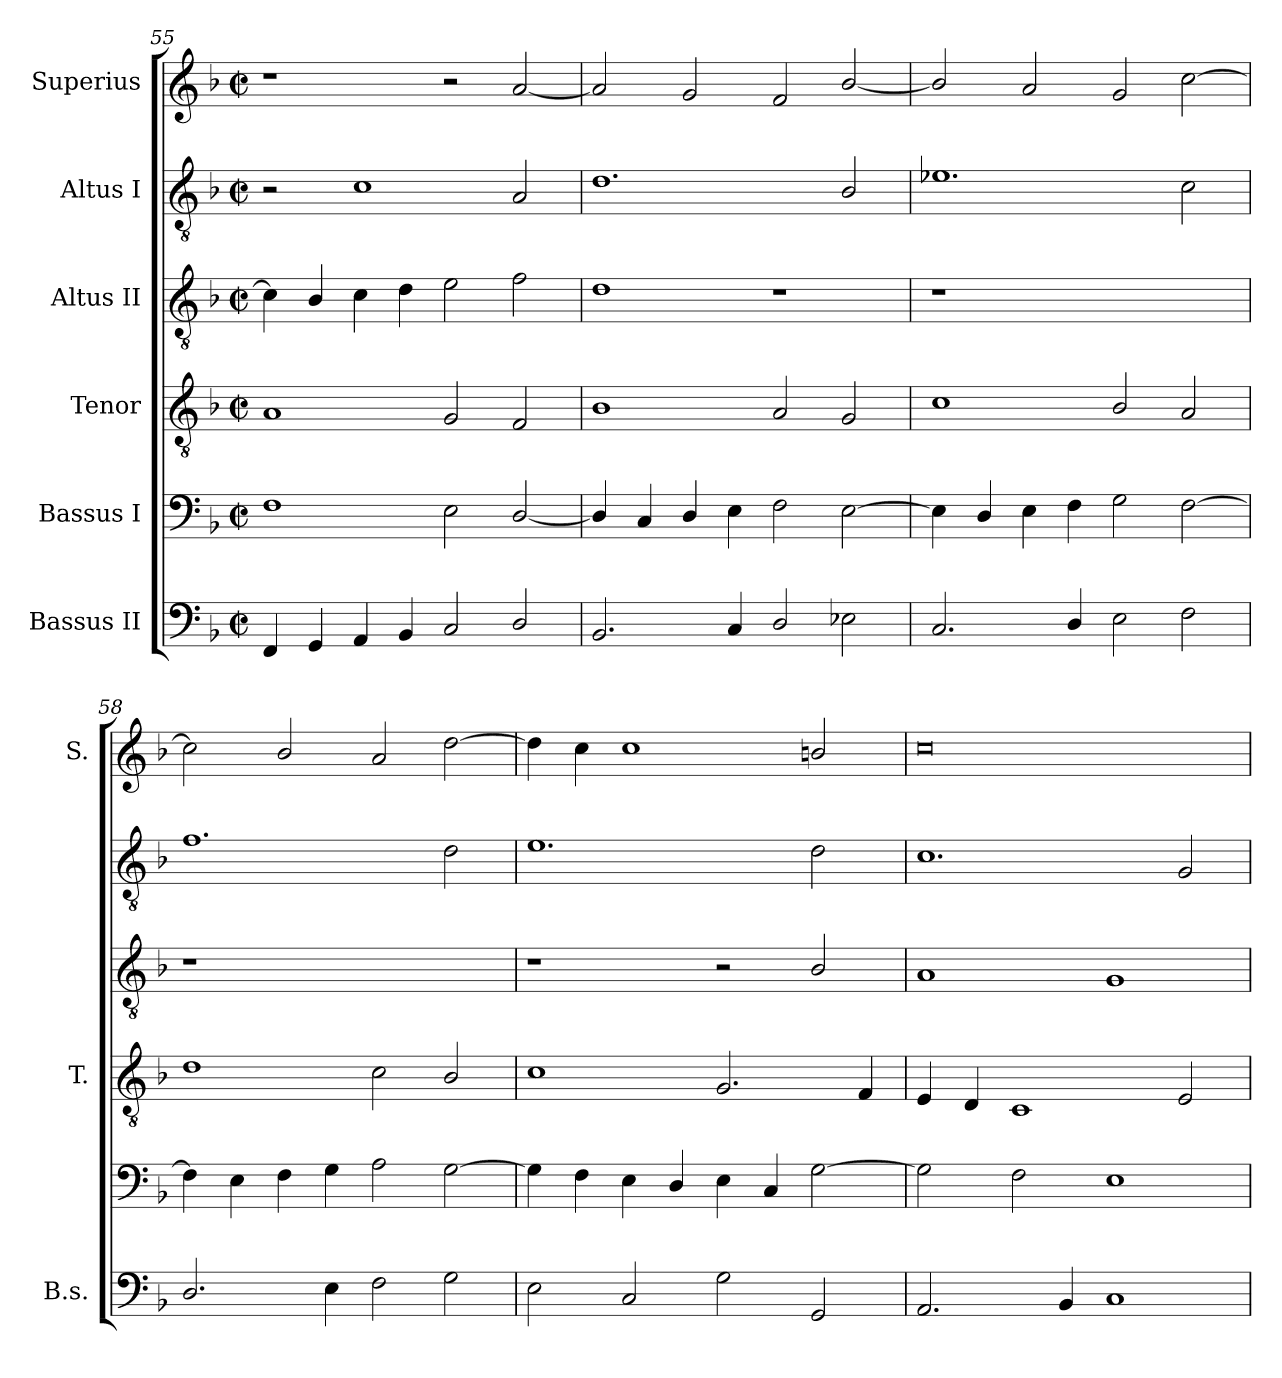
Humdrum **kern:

**kern	**kern	**kern	**kern	**kern	**kern
*part6	*part5	*part4	*part3	*part2	*part1
*staff6	*staff5	*staff4	*staff3	*staff2	*staff1
*I"Bassus II	*I"Bassus I	*I"Tenor	*I"Altus II	*I"Altus I	*I"Superius
*I'B.s.	*	*I'T.	*	*	*I'S.
*clefF4	*clefF4	*clefGv2	*clefGv2	*clefGv2	*clefG2
*	*	*ITrd7c12	*ITrd7c12	*ITrd7c12	*
*k[b-]	*k[b-]	*k[b-]	*k[b-]	*k[b-]	*k[b-]
*d:	*d:	*d:	*d:	*d:	*d:
*M2/2	*M2/2	*M2/2	*M2/2	*M2/2	*M2/2
*met(c|)	*met(c|)	*met(c|)	*met(c|)	*met(c|)	*met(c|)
=55	=55	=55	=55	=55	=55
4FFi/	1Fi	1AAi	4Ci\]	2r	1r
4GGi/	.	.	4BB-i/	.	.
4AAi/	.	.	4Ci\	1Ci	.
4BB-i/	.	.	4Di\	.	.
2Ci/	2Ei\	2GGi/	2Ei\	.	2r
2Di/	[<2Di/	2FFi/	2Fi\	2AAi/	[<2ai/
=56	=56	=56	=56	=56	=56
2.BB-i/	4Di/]	1BB-i	1Di	1.Di	2ai/]
.	4Ci/	.	.	.	.
.	4Di/	.	.	.	2gi/
4Ci/	4Ei\	.	.	.	.
2Di/	2Fi\	2AAi/	1r	.	2fi/
2E-Xi\	[>2Ei\	2GGi/	.	2BB-i/	[<2b-i/
!!LO:PB:g=z
=57	=57	=57	=57	=57	=57
!	!	!	!LO:N:vis=1	!	!
2.Ci/	4Ei\]	1Ci	1r	1.E-Xi	2b-i/]
.	4Di/	.	.	.	.
.	4Ei\	.	.	.	2ai/
4Di/	4Fi\	.	.	.	.
2Ei\	2Gi\	2BB-i/	1ryy	.	2gi/
2Fi\	[>2Fi\	2AAi/	.	2Ci\	[>2cci\
=58	=58	=58	=58	=58	=58
!	!	!	!LO:N:vis=1	!	!
2.Di/	4Fi\]	1Di	1r	1.Fi	2cci\]
.	4Ei\	.	.	.	.
.	4Fi\	.	.	.	2b-i/
4Ei\	4Gi\	.	.	.	.
2Fi\	2Ai\	2Ci\	1ryy	.	2ai/
2Gi\	[>2Gi\	2BB-i/	.	2Di\	[>2ddi\
=59	=59	=59	=59	=59	=59
2Ei\	4Gi\]	1Ci	1r	1.Ei	4ddi\]
.	4Fi\	.	.	.	4cci\
2Ci/	4Ei\	.	.	.	1cci
.	4Di/	.	.	.	.
2Gi\	4Ei\	2.GGi/	2r	.	.
.	4Ci/	.	.	.	.
2GGi/	[>2Gi\	.	2BB-i/	2Di\	2bni/
.	.	4FFi/	.	.	.
=60	=60	=60	=60	=60	=60
2.AAi/	2Gi\]	4EEi/	1AAi	1.Ci	0cci
.	.	4DDi/	.	.	.
.	2Fi\	1CCi	.	.	.
4BB-i/	.	.	.	.	.
1Ci	1Ei	.	1GGi	.	.
.	.	2EEi/	.	2GGi/	.
=	=	=	=	=	=
*-	*-	*-	*-	*-	*-
